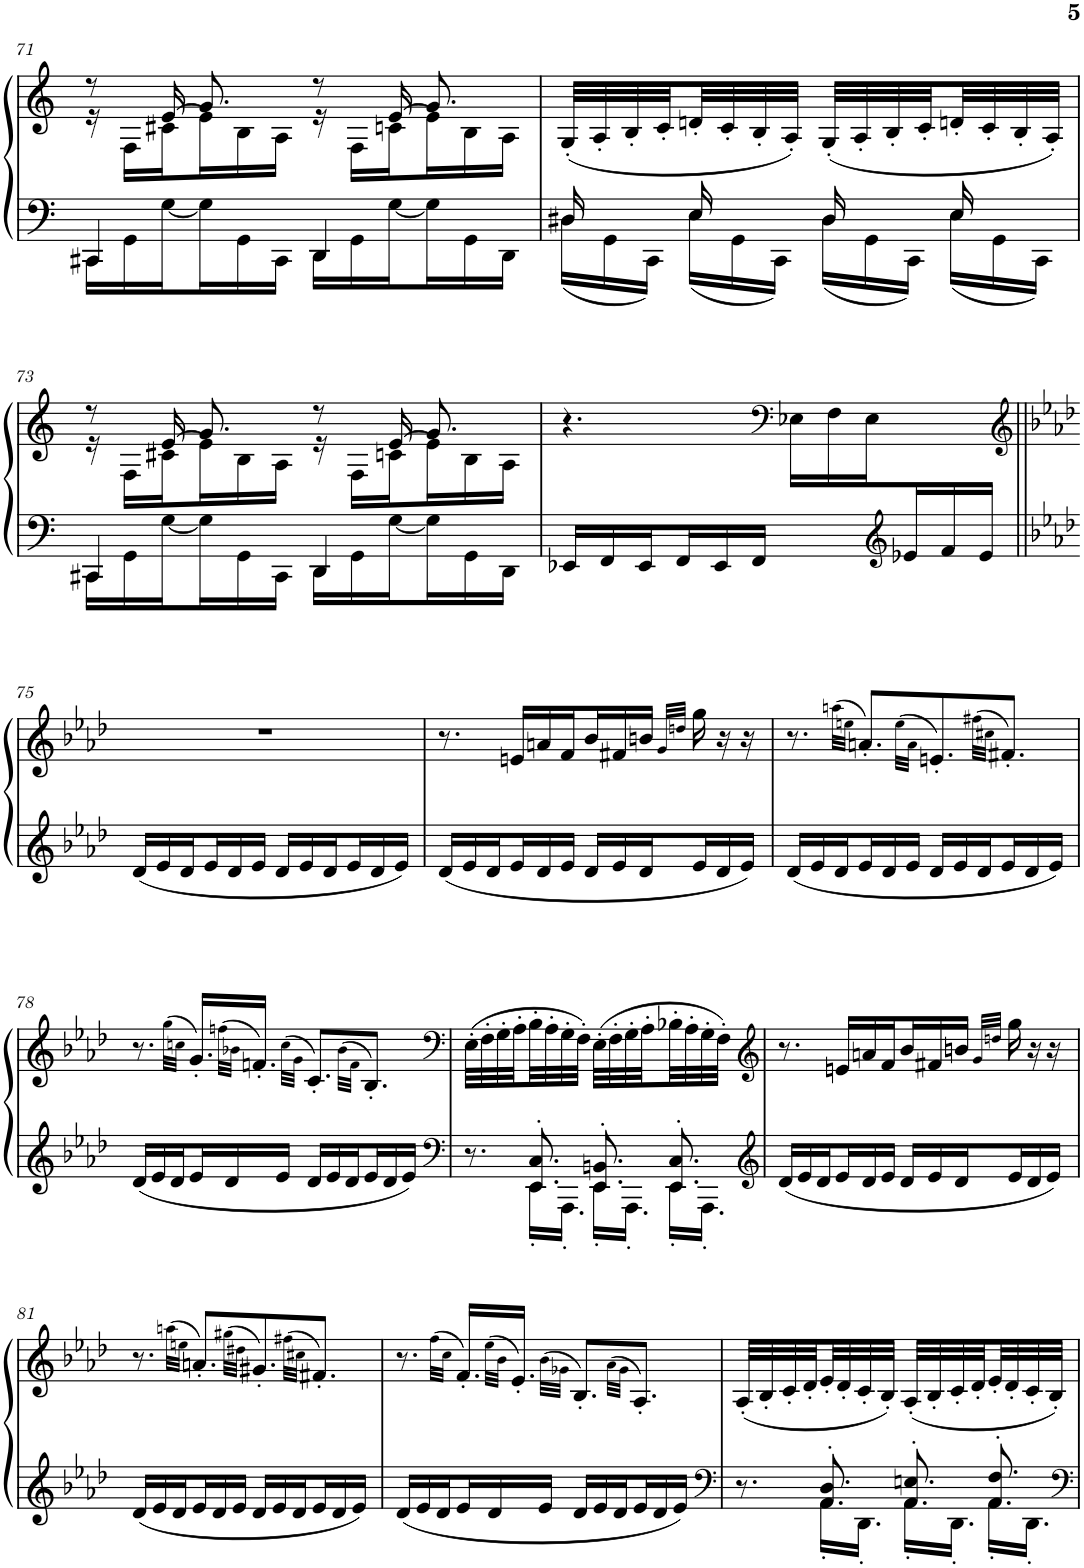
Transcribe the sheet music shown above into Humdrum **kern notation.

**kern	**kern
*part1	*part1
*staff2	*staff1
*I"Piano	*
*I'Pno.	*
!!LO:PB:g=z
*clefF4	*clefG2
*k[]	*k[]
*M12/16	*M12/16
=71	=71
*^	*^
4CC#X/	16CC#\LL	8r	16r
.	16GG\	.	16F\LL
.	[16G\	[16e/	16c#X\
.	16G\]	8.g/	16e\]
8ryy	16GG\	.	16B\
.	16CC#\JJ	.	16A\JJ
4DD/	16DD\LL	8r	16r
.	16GG\	.	16F\LL
.	[16G\	[16e/	16cn\
.	16G\]	8.g/	16e\]
8ryy	16GG\	.	16B\
.	16DD\JJ	.	16A\JJ
*	*	*v	*v
=72	=72	=72
*	*	*Xbrackettup
16D#X/	16D#\LL	(64%3G'/LLL
.	.	64%3A'/
8ryy	16GG\	.
.	.	64%3B'/
.	16CC\JJ	.
.	.	64%3c'/
16E/	16E\LL	64%3dn'/
.	.	64%3c'/
8ryy	16GG\	.
.	.	64%3B'/
.	16CC\JJ	.
.	.	64%3A'/JJJ)
16D#/	16D#\LL	(64%3G'/LLL
.	.	64%3A'/
8ryy	16GG\	.
.	.	64%3B'/
.	16CC\JJ	.
.	.	64%3c'/
16E/	16E\LL	64%3dn'/
.	.	64%3c'/
8ryy	16GG\	.
.	.	64%3B'/
.	16CC\JJ	.
.	.	64%3A'/JJJ)
!!LO:LB:g=z
=73	=73	=73
*	*	*^
4CC#X/	16CC#\LL	8r	16r
.	16GG\	.	16F\LL
.	[16G\	[16e/	16c#X\
.	16G\]	8.g/	16e\]
8ryy	16GG\	.	16B\
.	16CC#\JJ	.	16A\JJ
4DD/	16DD\LL	8r	16r
.	16GG\	.	16F\LL
.	[16G\	[16e/	16cn\
.	16G\]	8.g/	16e\]
8ryy	16GG\	.	16B\
.	16DD\JJ	.	16A\JJ
*	*	*v	*v
=74	=74	=74
16ryy	16EE-X/LL	4.r
.	16FF/	.
.	16EE-/	.
.	16FF/	.
.	16EE-/	.
.	16FF/JJ	.
*	*	*clefF4
.	8.ryy	16E-X\LL
.	.	16F\
.	.	16E-\
*clefG2	*	*
16e-X/	8.ryy	8.ryy
16f/	.	.
16e-/JJ	.	.
*v	*v	*
!!LO:LB:g=z
=75||	=75||
*	*clefG2
*k[b-e-a-d-]	*k[b-e-a-d-]
16d-/LL	2.r
16e-/	.
16d-/	.
16e-/	.
16d-/	.
16e-/JJ	.
16d-/LL	.
16e-/	.
16d-/	.
16e-/	.
16d-/	.
16e-/JJ	.
=76	=76
16d-/LL	8.r
16e-/	.
16d-/	.
16e-/	16en/LL
16d-/	16an/
16e-/JJ	16f/J
16d-/LL	16b-/L
16e-/	16f#X/
16d-/	16bn/JJ
.	32qg/LLL
.	32qddn/JJJ
16e-/	16gg\
16d-/	16r
16e-/JJ	16r
=77	=77
16d-/LL	8.r
16e-/	.
16d-/	.
.	(32qaan\LLL
.	32qeen\JJJ
16e-/	8.an'/L)
16d-/	.
16e-/JJ	.
.	(32qee\LLL
.	32qa\JJJ
16d-/LL	8.en'/)
16e-/	.
16d-/	.
.	(32qff#X\LLL
.	32qcc#X\JJJ
16e-/	8.f#X'/J)
16d-/	.
16e-/JJ	.
!!LO:LB:g=z
=78	=78
16d-/LL	8.r
16e-/	.
16d-/	.
.	(32qgg\LLL
.	32qccn\JJJ
16e-/	16.g'/LL)
16d-/	.
.	(32qffn\LLL
.	32qb-X\JJJ
.	16.fn'/JJ)
16e-/JJ	.
.	(32qcc\LLL
.	32qg\JJJ
16d-/LL	8.c'/L)
16e-/	.
16d-/	.
.	(32qb-\LLL
.	32qf\JJJ
16e-/	8.B-'/J)
16d-/	.
16e-/JJ	.
=79	=79
*clefF4	*clefF4
*^	*
8.r	8.ryy	(64%3E-'\LLL
.	.	64%3F'\
.	.	64%3G'\
.	.	64%3A-'\
8.EE-/' 8.C/'	16.EE-'\LL	64%3B-'\
.	.	64%3A-'\
.	16.AAA-'\JJ	64%3G'\
.	.	64%3F'\JJJ)
8.EE-/' 8.BBn/'	16.EE-'\LL	(64%3E-'\LLL
.	.	64%3F'\
.	16.AAA-'\JJ	64%3G'\
.	.	64%3A-'\
8.EE-/' 8.C/'	16.EE-'\LL	64%3B-X'\
.	.	64%3A-'\
.	16.AAA-'\JJ	64%3G'\
.	.	64%3F'\JJJ)
*v	*v	*
=80	=80
*clefG2	*clefG2
16d-/LL	8.r
16e-/	.
16d-/	.
16e-/	16en/LL
16d-/	16an/
16e-/JJ	16f/J
16d-/LL	16b-/L
16e-/	16f#X/
16d-/	16bn/JJ
.	32qg/LLL
.	32qddn/JJJ
16e-/	16gg\
16d-/	16r
16e-/JJ	16r
!!LO:LB:g=z
=81	=81
16d-/LL	8.r
16e-/	.
16d-/	.
.	(32qaan\LLL
.	32qeen\JJJ
16e-/	8.an'/L)
16d-/	.
16e-/JJ	.
.	(32qgg#X\LLL
.	32qdd#X\JJJ
16d-/LL	8.g#X'/)
16e-/	.
16d-/	.
.	(32qff#X\LLL
.	32qcc#X\JJJ
16e-/	8.f#X'/J)
16d-/	.
16e-/JJ	.
=82	=82
16d-/LL	8.r
16e-/	.
16d-/	.
.	(32qff\LLL
.	32qcc\JJJ
16e-/	16.f'/LL)
16d-/	.
.	(32qee-\LLL
.	32qb-\JJJ
.	16.e-'/JJ)
16e-/JJ	.
.	(32qb-\LLL
.	32qg-X\JJJ
16d-/LL	8.B-'/L)
16e-/	.
16d-/	.
.	(32qa-\LLL
.	32qg-\JJJ
16e-/	8.A-'/J)
16d-/	.
16e-/JJ	.
=83	=83
*clefF4	*
*^	*
8.r	8.ryy	(64%3A-'/LLL
.	.	64%3B-'/
.	.	64%3c'/
.	.	64%3d-'/
8.AA-/' 8.D-/'	16.AA-'\LL	64%3e-'/
.	.	64%3d-'/
.	16.DD-'\JJ	64%3c'/
.	.	64%3B-'/JJJ)
8.AA-/' 8.En/'	16.AA-'\LL	(64%3A-'/LLL
.	.	64%3B-'/
.	16.DD-'\JJ	64%3c'/
.	.	64%3d-'/
8.AA-/' 8.F/'	16.AA-'\LL	64%3e-'/
.	.	64%3d-'/
.	16.DD-'\JJ	64%3c'/
.	.	64%3B-'/JJJ)
*v	*v	*
=	=
*-	*-
